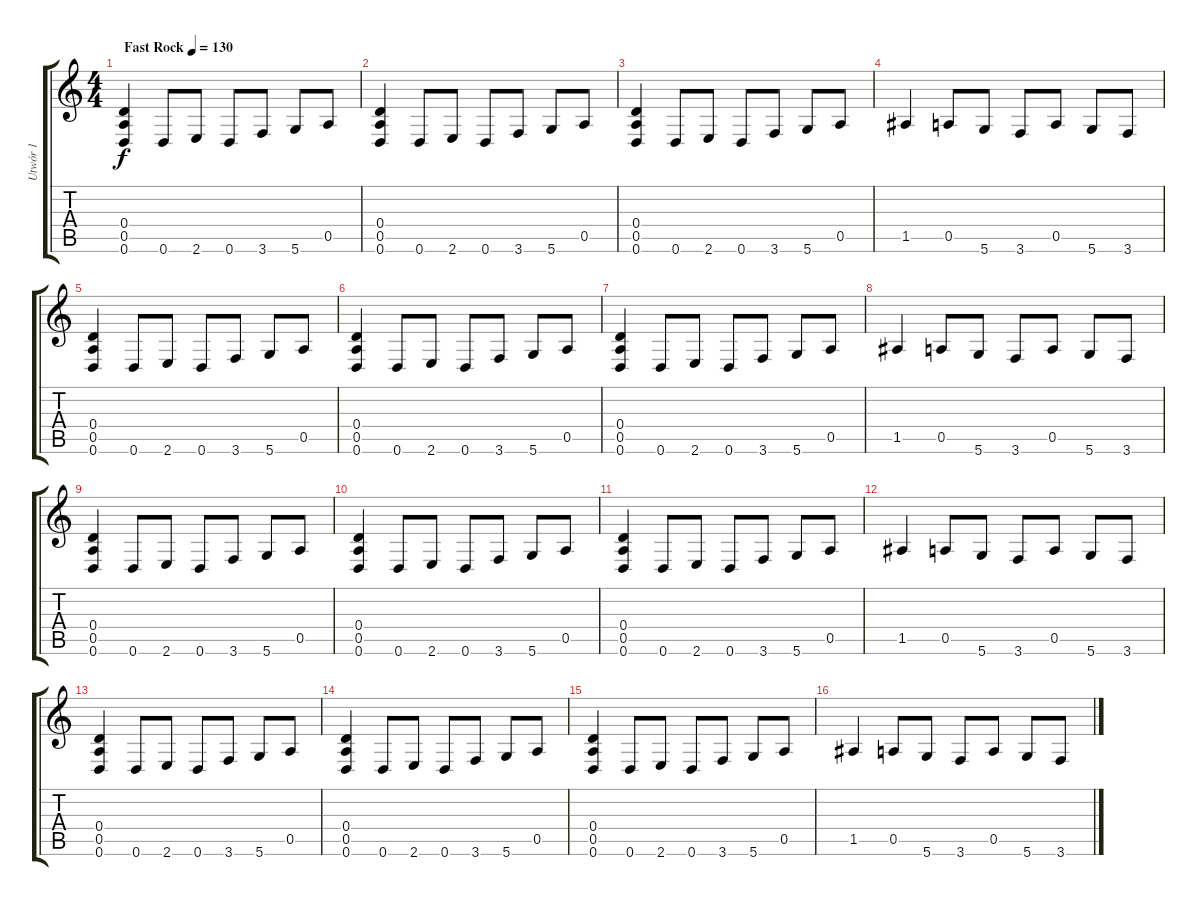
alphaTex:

\track ("Utwór 1" "Utwór 1") {instrument acousticguitarsteel}
\staff {score tabs}
\tuning (E4 B3 G3 D3 A2 D2) {hide}
\ts (4 4)
\tempo (130 "Fast Rock")
\clef g2
\ks c
(0.4 0.5 0.6).4{dy f instrument acousticguitarsteel} 0.6.8 2.6.8 0.6.8 3.6.8 5.6.8 0.5.8 |
(0.4 0.5 0.6).4 0.6.8 2.6.8 0.6.8 3.6.8 5.6.8 0.5.8 |
(0.4 0.5 0.6).4 0.6.8 2.6.8 0.6.8 3.6.8 5.6.8 0.5.8 |
1.5.4 0.5.8 5.6.8 3.6.8 0.5.8 5.6.8 3.6.8 |
(0.4 0.5 0.6).4 0.6.8 2.6.8 0.6.8 3.6.8 5.6.8 0.5.8 |
(0.4 0.5 0.6).4 0.6.8 2.6.8 0.6.8 3.6.8 5.6.8 0.5.8 |
(0.4 0.5 0.6).4 0.6.8 2.6.8 0.6.8 3.6.8 5.6.8 0.5.8 |
1.5.4 0.5.8 5.6.8 3.6.8 0.5.8 5.6.8 3.6.8 |
(0.4 0.5 0.6).4 0.6.8 2.6.8 0.6.8 3.6.8 5.6.8 0.5.8 |
(0.4 0.5 0.6).4 0.6.8 2.6.8 0.6.8 3.6.8 5.6.8 0.5.8 |
(0.4 0.5 0.6).4 0.6.8 2.6.8 0.6.8 3.6.8 5.6.8 0.5.8 |
1.5.4 0.5.8 5.6.8 3.6.8 0.5.8 5.6.8 3.6.8 |
(0.4 0.5 0.6).4 0.6.8 2.6.8 0.6.8 3.6.8 5.6.8 0.5.8 |
(0.4 0.5 0.6).4 0.6.8 2.6.8 0.6.8 3.6.8 5.6.8 0.5.8 |
(0.4 0.5 0.6).4 0.6.8 2.6.8 0.6.8 3.6.8 5.6.8 0.5.8 |
1.5.4 0.5.8 5.6.8 3.6.8 0.5.8 5.6.8 3.6.8
